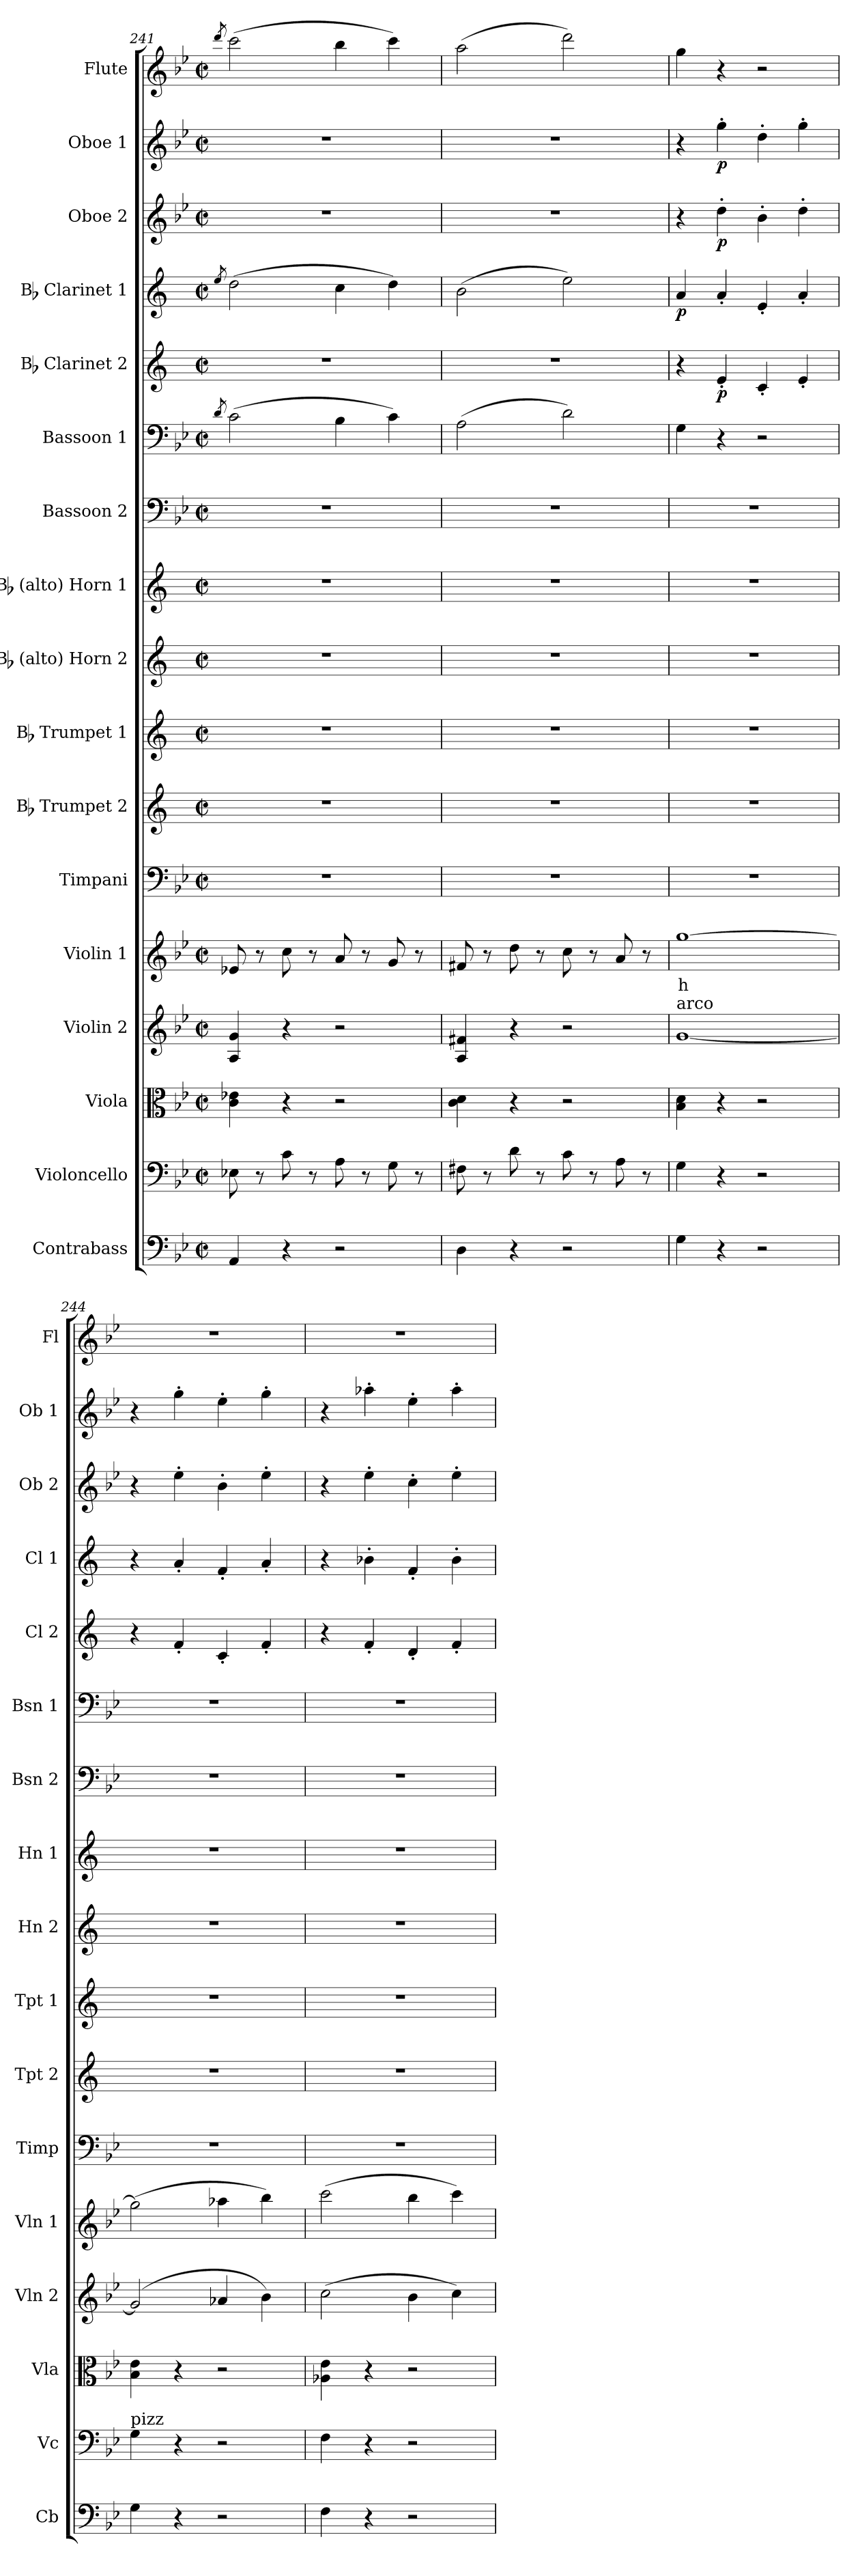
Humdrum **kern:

**kern	**kern	**kern	**kern	**kern	**text	**kern	**kern	**kern	**kern	**kern	**kern	**kern	**kern	**dynam	**kern	**dynam	**kern	**dynam	**kern	**dynam	**kern
*part17	*part16	*part15	*part14	*part13	*part13	*part12	*part11	*part10	*part9	*part8	*part7	*part6	*part5	*part5	*part4	*part4	*part3	*part3	*part2	*part2	*part1
*staff17	*staff16	*staff15	*staff14	*staff13	*staff13	*staff12	*staff11	*staff10	*staff9	*staff8	*staff7	*staff6	*staff5	*staff5	*staff4	*staff4	*staff3	*staff3	*staff2	*staff2	*staff1
*I"Contrabass	*I"Violoncello	*I"Viola	*I"Violin 2	*I"Violin 1	*	*I"Timpani	*I"Bb Trumpet 2	*I"Bb Trumpet 1	*I"Bb (alto) Horn 2	*I"Bb (alto) Horn 1	*I"Bassoon 2	*I"Bassoon 1	*I"Bb Clarinet 2	*	*I"Bb Clarinet 1	*	*I"Oboe 2	*	*I"Oboe 1	*	*I"Flute
*I'Cb	*I'Vc	*I'Vla	*I'Vln 2	*I'Vln 1	*	*I'Timp	*I'Tpt 2	*I'Tpt 1	*I'Hn 2	*I'Hn 1	*I'Bsn 2	*I'Bsn 1	*I'Cl 2	*	*I'Cl 1	*	*I'Ob 2	*	*I'Ob 1	*	*I'Fl
*clefF4	*clefF4	*clefC3	*clefG2	*clefG2	*	*clefF4	*clefG2	*clefG2	*clefG2	*clefG2	*clefF4	*clefF4	*clefG2	*	*clefG2	*	*clefG2	*	*clefG2	*	*clefG2
*ITrd7c12	*	*	*	*	*	*	*ITrd1c2	*ITrd1c2	*ITrd1c2	*ITrd1c2	*	*	*ITrd1c2	*	*ITrd1c2	*	*	*	*	*	*
*k[b-e-]	*k[b-e-]	*k[b-e-]	*k[b-e-]	*k[b-e-]	*	*k[b-e-]	*k[b-e-]	*k[b-e-]	*k[b-e-]	*k[b-e-]	*k[b-e-]	*k[b-e-]	*k[b-e-]	*	*k[b-e-]	*	*k[b-e-]	*	*k[b-e-]	*	*k[b-e-]
*M2/2	*M2/2	*M2/2	*M2/2	*M2/2	*	*M2/2	*M2/2	*M2/2	*M2/2	*M2/2	*M2/2	*M2/2	*M2/2	*	*M2/2	*	*M2/2	*	*M2/2	*	*M2/2
*met(c|)	*met(c|)	*met(c|)	*met(c|)	*met(c|)	*	*met(c|)	*met(c|)	*met(c|)	*met(c|)	*met(c|)	*met(c|)	*met(c|)	*met(c|)	*	*met(c|)	*	*met(c|)	*	*met(c|)	*	*met(c|)
=241	=241	=241	=241	=241	=241	=241	=241	=241	=241	=241	=241	=241	=241	=241	=241	=241	=241	=241	=241	=241	=241
.	.	.	.	.	.	.	.	.	.	.	.	8qd/	.	.	8qdd/	.	.	.	.	.	8qddd/
4AAA/	8E-X\	4c\ 4e-X\	4A/ 4g/	8e-X/	.	1r	1r	1r	1r	1r	1r	(2c\	1r	.	(2cc\	.	1r	.	1r	.	(2ccc\
.	8r	.	.	8r	.	.	.	.	.	.	.	.	.	.	.	.	.	.	.	.	.
4r	8c\	4r	4r	8cc\	.	.	.	.	.	.	.	.	.	.	.	.	.	.	.	.	.
.	8r	.	.	8r	.	.	.	.	.	.	.	.	.	.	.	.	.	.	.	.	.
2r	8A\	2r	2r	8a/	.	.	.	.	.	.	.	4B-\	.	.	4b-\	.	.	.	.	.	4bb-\
.	8r	.	.	8r	.	.	.	.	.	.	.	.	.	.	.	.	.	.	.	.	.
.	8G\	.	.	8g/	.	.	.	.	.	.	.	4c\)	.	.	4cc\)	.	.	.	.	.	4ccc\)
.	8r	.	.	8r	.	.	.	.	.	.	.	.	.	.	.	.	.	.	.	.	.
=242	=242	=242	=242	=242	=242	=242	=242	=242	=242	=242	=242	=242	=242	=242	=242	=242	=242	=242	=242	=242	=242
4DD\	8F#X\	4c\ 4d\	4A/ 4f#X/	8f#X/	.	1r	1r	1r	1r	1r	1r	(2A\	1r	.	(2a\	.	1r	.	1r	.	(2aa\
.	8r	.	.	8r	.	.	.	.	.	.	.	.	.	.	.	.	.	.	.	.	.
4r	8d\	4r	4r	8dd\	.	.	.	.	.	.	.	.	.	.	.	.	.	.	.	.	.
.	8r	.	.	8r	.	.	.	.	.	.	.	.	.	.	.	.	.	.	.	.	.
2r	8c\	2r	2r	8cc\	.	.	.	.	.	.	.	2d\)	.	.	2dd\)	.	.	.	.	.	2ddd\)
.	8r	.	.	8r	.	.	.	.	.	.	.	.	.	.	.	.	.	.	.	.	.
.	8A\	.	.	8a/	.	.	.	.	.	.	.	.	.	.	.	.	.	.	.	.	.
.	8r	.	.	8r	.	.	.	.	.	.	.	.	.	.	.	.	.	.	.	.	.
=243	=243	=243	=243	=243	=243	=243	=243	=243	=243	=243	=243	=243	=243	=243	=243	=243	=243	=243	=243	=243	=243
!	!	!	!LO:TX:a:t=arco	!	!	!	!	!	!	!	!	!	!	!	!	!	!	!	!	!	!
!	!	!	!	!	!LO:LY:b:color=#FF0000	!	!	!	!	!	!	!	!	!	!	!LO:DY:b	!	!	!	!	!
4GG\	4G\	4B-\ 4d\	[1g	[1gg	h	1r	1r	1r	1r	1r	1r	4G\	4r	.	4g/	p	4r	.	4r	.	4gg\
!	!	!	!	!	!	!	!	!	!	!	!	!	!	!LO:DY:b	!	!	!	!LO:DY:b	!	!LO:DY:b	!
4r	4r	4r	.	.	.	.	.	.	.	.	.	4r	4d'/	p	4g'/	.	4dd'\	p	4gg'\	p	4r
2r	2r	2r	.	.	.	.	.	.	.	.	.	2r	4B-'/	.	4d'/	.	4b-'\	.	4dd'\	.	2r
.	.	.	.	.	.	.	.	.	.	.	.	.	4d'/	.	4g'/	.	4dd'\	.	4gg'\	.	.
=244	=244	=244	=244	=244	=244	=244	=244	=244	=244	=244	=244	=244	=244	=244	=244	=244	=244	=244	=244	=244	=244
!	!LO:TX:a:t=pizz	!	!	!	!	!	!	!	!	!	!	!	!	!	!	!	!	!	!	!	!
4GG\	4G\	4B-\ 4e-\	(2g/]	(2gg\]	.	1r	1r	1r	1r	1r	1r	1r	4r	.	4r	.	4r	.	4r	.	1r
4r	4r	4r	.	.	.	.	.	.	.	.	.	.	4e-'/	.	4g'/	.	4ee-'\	.	4gg'\	.	.
2r	2r	2r	4a-X/	4aa-X\	.	.	.	.	.	.	.	.	4B-'/	.	4e-'/	.	4b-'\	.	4ee-'\	.	.
.	.	.	4b-\)	4bb-\)	.	.	.	.	.	.	.	.	4e-'/	.	4g'/	.	4ee-'\	.	4gg'\	.	.
!!LO:PB:g=z
=245	=245	=245	=245	=245	=245	=245	=245	=245	=245	=245	=245	=245	=245	=245	=245	=245	=245	=245	=245	=245	=245
4FF\	4F\	4A-X\ 4e-\	(2cc\	(2ccc\	.	1r	1r	1r	1r	1r	1r	1r	4r	.	4r	.	4r	.	4r	.	1r
4r	4r	4r	.	.	.	.	.	.	.	.	.	.	4e-'/	.	4a-X'\	.	4ee-'\	.	4aa-X'\	.	.
2r	2r	2r	4b-\	4bb-\	.	.	.	.	.	.	.	.	4c'/	.	4e-'/	.	4cc'\	.	4ee-'\	.	.
.	.	.	4cc\)	4ccc\)	.	.	.	.	.	.	.	.	4e-'/	.	4a-'\	.	4ee-'\	.	4aa-'\	.	.
=	=	=	=	=	=	=	=	=	=	=	=	=	=	=	=	=	=	=	=	=	=
*-	*-	*-	*-	*-	*-	*-	*-	*-	*-	*-	*-	*-	*-	*-	*-	*-	*-	*-	*-	*-	*-
